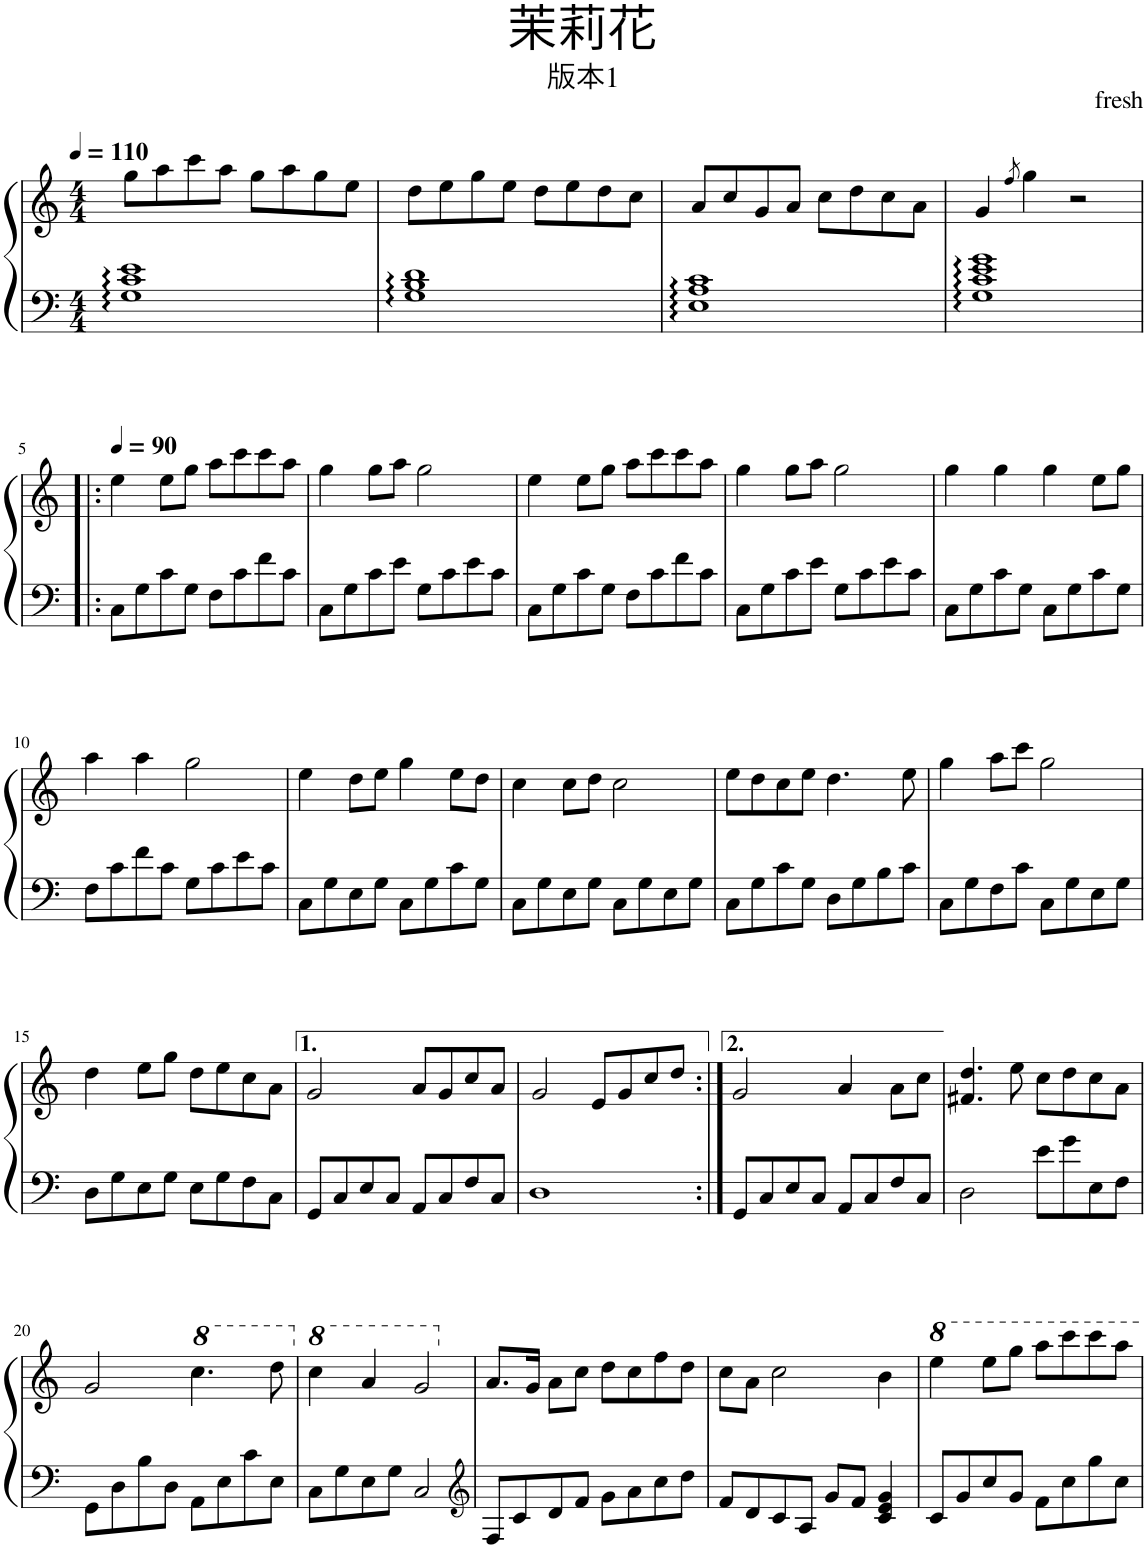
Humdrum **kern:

**kern	**kern
*part1	*part1
*staff2	*staff1
*I"Piano	*
*I'Pno.	*
*clefF4	*clefG2
*k[]	*k[]
*M4/4	*M4/4
*MM110	*MM110
=1	=1
1G:: 1c:: 1e::	8gg\L
.	8aa\
.	8ccc\
.	8aa\J
.	8gg\L
.	8aa\
.	8gg\
.	8ee\J
=2	=2
1G:: 1B:: 1d::	8dd\L
.	8ee\
.	8gg\
.	8ee\J
.	8dd\L
.	8ee\
.	8dd\
.	8cc\J
=3	=3
1E:: 1A:: 1c::	8a/L
.	8cc/
.	8g/
.	8a/J
.	8cc\L
.	8dd\
.	8cc\
.	8a\J
=4	=4
1G:: 1c:: 1e:: 1g::	4g/
.	8qff/
.	4gg\
.	2r
!!LO:LB:g=z
=5!|:	=5!|:
*	*MM90
8C\L	4ee\
8G\	.
8c\	8ee\L
8G\J	8gg\J
8F\L	8aa\L
8c\	8ccc\
8f\	8ccc\
8c\J	8aa\J
=6	=6
8C\L	4gg\
8G\	.
8c\	8gg\L
8e\J	8aa\J
8G\L	2gg\
8c\	.
8e\	.
8c\J	.
=7	=7
8C\L	4ee\
8G\	.
8c\	8ee\L
8G\J	8gg\J
8F\L	8aa\L
8c\	8ccc\
8f\	8ccc\
8c\J	8aa\J
=8	=8
8C\L	4gg\
8G\	.
8c\	8gg\L
8e\J	8aa\J
8G\L	2gg\
8c\	.
8e\	.
8c\J	.
=9	=9
8C\L	4gg\
8G\	.
8c\	4gg\
8G\J	.
8C\L	4gg\
8G\	.
8c\	8ee\L
8G\J	8gg\J
!!LO:LB:g=z
=10	=10
8F\L	4aa\
8c\	.
8f\	4aa\
8c\J	.
8G\L	2gg\
8c\	.
8e\	.
8c\J	.
=11	=11
8C\L	4ee\
8G\	.
8E\	8dd\L
8G\J	8ee\J
8C\L	4gg\
8G\	.
8c\	8ee\L
8G\J	8dd\J
=12	=12
8C\L	4cc\
8G\	.
8E\	8cc\L
8G\J	8dd\J
8C\L	2cc\
8G\	.
8E\	.
8G\J	.
=13	=13
8C\L	8ee\L
8G\	8dd\
8c\	8cc\
8G\J	8ee\J
8D\L	4.dd\
8G\	.
8B\	.
8c\J	8ee\
=14	=14
8C\L	4gg\
8G\	.
8F\	8aa\L
8c\J	8ccc\J
8C\L	2gg\
8G\	.
8E\	.
8G\J	.
!!LO:LB:g=z
=15	=15
8D\L	4dd\
8G\	.
8E\	8ee\L
8G\J	8gg\J
8E\L	8dd\L
8G\	8ee\
8F\	8cc\
8C\J	8a\J
=16	=16
8GG/L	2g/
8C/	.
8E/	.
8C/J	.
8AA/L	8a/L
8C/	8g/
8F/	8cc/
8C/J	8a/J
=17	=17
1D	2g/
.	8e/L
.	8g/
.	8cc/
.	8dd/J
=18:|!	=18:|!
8GG/L	2g/
8C/	.
8E/	.
8C/J	.
8AA/L	4a/
8C/	.
8F/	8a\L
8C/J	8cc\J
=19	=19
2D\	4.f#X/ 4.dd/
.	8ee\
8e\L	8cc\L
8g\	8dd\
8E\	8cc\
8F\J	8a\J
!!LO:LB:g=z
=20	=20
8GG\L	2g/
8D\	.
8B\	.
8D\J	.
*	*8va
8AA\L	4.ccc\
8E\	.
8c\	.
8E\J	8ddd\
=21	=21
*	*X8va
*	*8va
8C\L	4ccc\
8G\	.
8E\	4aa/
8G\J	.
2C/	2gg/
=22	=22
*clefG2	*
*	*X8va
8F/L	8.a/L
8c/	.
.	16g/Jk
8d/	8a\L
8f/J	8cc\J
8g\L	8dd\L
8a\	8cc\
8cc\	8ff\
8dd\J	8dd\J
=23	=23
8f/L	8cc\L
8d/	8a\J
8c/	2cc\
8A/J	.
8g/L	.
8f/J	.
4c/ 4e/ 4g/	4b\
=24	=24
8c/L	4eee\
8g/	.
8cc/	8eee\L
8g/J	8ggg\J
8f\L	8aaa\L
8cc\	8cccc\
8gg\	8cccc\
8cc\J	8aaa\J
=	=
*-	*-
